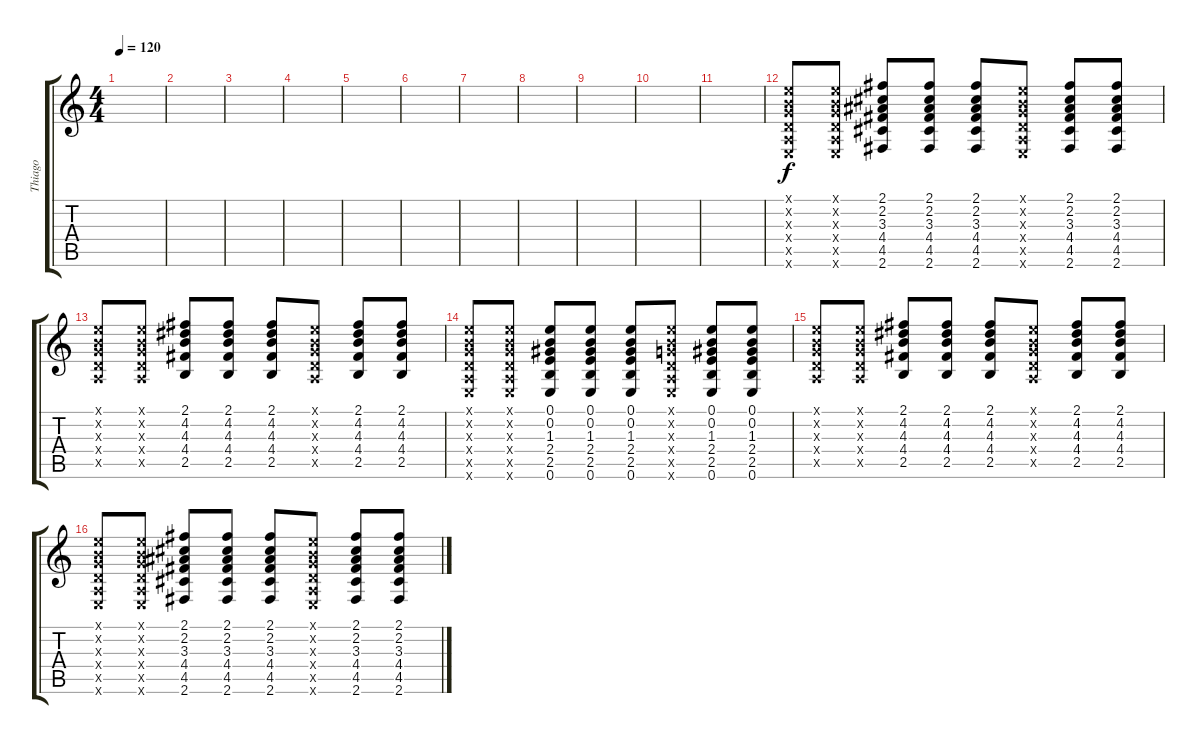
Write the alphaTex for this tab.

\track ("Thiago" "Thiago") {instrument electricguitarclean}
\staff {score tabs}
\tuning (E4 B3 G3 D3 A2 E2) {hide}
\ts (4 4)
\tempo 120
\clef g2
\ks c
|
|
|
|
|
|
|
|
|
|
|
(0.1{x} 0.2{x} 0.3{x} 0.4{x} 0.5{x} 0.6{x}).8 (0.1{x} 0.2{x} 0.3{x} 0.4{x} 0.5{x} 0.6{x}).8 (2.1 2.2 3.3 4.4 4.5 2.6).8 (2.1 2.2 3.3 4.4 4.5 2.6).8 (2.1 2.2 3.3 4.4 4.5 2.6).8 (0.1{x} 0.2{x} 0.3{x} 0.4{x} 0.5{x} 0.6{x}).8 (2.1 2.2 3.3 4.4 4.5 2.6).8 (2.1 2.2 3.3 4.4 4.5 2.6).8 |
(0.1{x} 0.2{x} 0.3{x} 0.4{x} 0.5{x}).8 (0.1{x} 0.2{x} 0.3{x} 0.4{x} 0.5{x}).8 (2.1 4.2 4.3 4.4 2.5).8 (2.1 4.2 4.3 4.4 2.5).8 (2.1 4.2 4.3 4.4 2.5).8 (0.1{x} 0.2{x} 0.3{x} 0.4{x} 0.5{x}).8 (2.1 4.2 4.3 4.4 2.5).8 (2.1 4.2 4.3 4.4 2.5).8 |
(0.1{x} 0.2{x} 0.3{x} 0.4{x} 0.5{x} 0.6{x}).8 (0.1{x} 0.2{x} 0.3{x} 0.4{x} 0.5{x} 0.6{x}).8 (0.1 0.2 1.3 2.4 2.5 0.6).8 (0.1 0.2 1.3 2.4 2.5 0.6).8 (0.1 0.2 1.3 2.4 2.5 0.6).8 (0.1{x} 0.2{x} 0.3{x} 0.4{x} 0.5{x} 0.6{x}).8 (0.1 0.2 1.3 2.4 2.5 0.6).8 (0.1 0.2 1.3 2.4 2.5 0.6).8 |
(0.1{x} 0.2{x} 0.3{x} 0.4{x} 0.5{x}).8 (0.1{x} 0.2{x} 0.3{x} 0.4{x} 0.5{x}).8 (2.1 4.2 4.3 4.4 2.5).8 (2.1 4.2 4.3 4.4 2.5).8 (2.1 4.2 4.3 4.4 2.5).8 (0.1{x} 0.2{x} 0.3{x} 0.4{x} 0.5{x}).8 (2.1 4.2 4.3 4.4 2.5).8 (2.1 4.2 4.3 4.4 2.5).8 |
(0.1{x} 0.2{x} 0.3{x} 0.4{x} 0.5{x} 0.6{x}).8 (0.1{x} 0.2{x} 0.3{x} 0.4{x} 0.5{x} 0.6{x}).8 (2.1 2.2 3.3 4.4 4.5 2.6).8 (2.1 2.2 3.3 4.4 4.5 2.6).8 (2.1 2.2 3.3 4.4 4.5 2.6).8 (0.1{x} 0.2{x} 0.3{x} 0.4{x} 0.5{x} 0.6{x}).8 (2.1 2.2 3.3 4.4 4.5 2.6).8 (2.1 2.2 3.3 4.4 4.5 2.6).8
